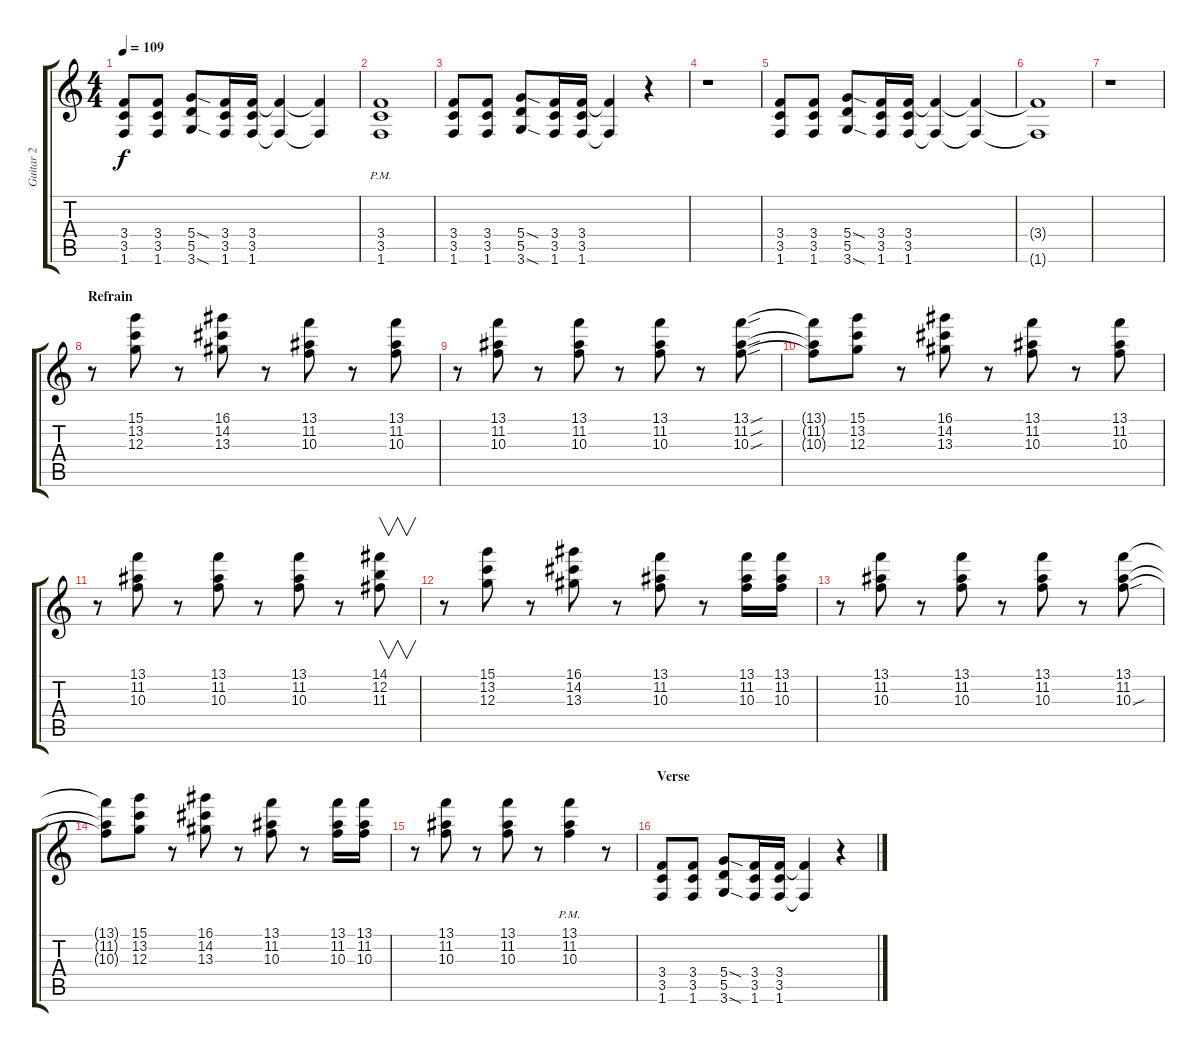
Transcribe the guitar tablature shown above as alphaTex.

\track ("Guitar 2" "Guitar 2") {instrument overdrivenguitar}
\staff {score tabs}
\tuning (E4 B3 G3 D3 A2 E2) {hide}
\ts (4 4)
\tempo 109
\clef g2
\ks c
(3.4 3.5 1.6).8{dy f} (3.4 3.5 1.6).8 (5.4{sod} 5.5 3.6{sod}).8 (3.4 3.5 1.6).16 (3.4 3.5 1.6).16 (3.4{t} 1.6{t}).4 (3.4{t} 1.6{t}).4 |
(3.4{pm} 3.5{pm} 1.6{pm}).1 |
(3.4 3.5 1.6).8 (3.4 3.5 1.6).8 (5.4{sod} 5.5 3.6{sod}).8 (3.4 3.5 1.6).16 (3.4 3.5 1.6).16 (3.4{t} 1.6{t}).4 r.4 |
r.1 |
(3.4 3.5 1.6).8 (3.4 3.5 1.6).8 (5.4{sod} 5.5 3.6{sod}).8 (3.4 3.5 1.6).16 (3.4 3.5 1.6).16 (3.4{t} 1.6{t}).4 (3.4{t} 1.6{t}).4 |
(3.4{t} 1.6{t}).1 |
r.1 |
\section ("" "Refrain")
r.8 (15.1 13.2 12.3).8 r.8 (16.1 14.2 13.3).8 r.8 (13.1 11.2 10.3).8 r.8 (13.1 11.2 10.3).8 |
r.8 (13.1 11.2 10.3).8 r.8 (13.1 11.2 10.3).8 r.8 (13.1 11.2 10.3).8 r.8 (13.1{sou} 11.2{sou} 10.3{sou}).8 |
(13.1{t} 11.2{t} 10.3{t}).8 (15.1 13.2 12.3).8 r.8 (16.1 14.2 13.3).8 r.8 (13.1 11.2 10.3).8 r.8 (13.1 11.2 10.3).8 |
r.8 (13.1 11.2 10.3).8 r.8 (13.1 11.2 10.3).8 r.8 (13.1 11.2 10.3).8 r.8 (14.1 12.2 11.3).8{v} |
r.8 (15.1 13.2 12.3).8 r.8 (16.1 14.2 13.3).8 r.8 (13.1 11.2 10.3).8 r.8 (13.1 11.2 10.3).16 (13.1 11.2 10.3).16 |
r.8 (13.1 11.2 10.3).8 r.8 (13.1 11.2 10.3).8 r.8 (13.1 11.2 10.3).8 r.8 (13.1 11.2 10.3{sou}).8 |
(13.1{t} 11.2{t} 10.3{t}).8 (15.1 13.2 12.3).8 r.8 (16.1 14.2 13.3).8 r.8 (13.1 11.2 10.3).8 r.8 (13.1 11.2 10.3).16 (13.1 11.2 10.3).16 |
r.8 (13.1 11.2 10.3).8 r.8 (13.1 11.2 10.3).8 r.8 (13.1{pm} 11.2{pm} 10.3{pm}).4 r.8 |
\section ("" "Verse")
(3.4 3.5 1.6).8 (3.4 3.5 1.6).8 (5.4{sod} 5.5 3.6{sod}).8 (3.4 3.5 1.6).16 (3.4 3.5 1.6).16 (3.4{t} 1.6{t}).4 r.4
